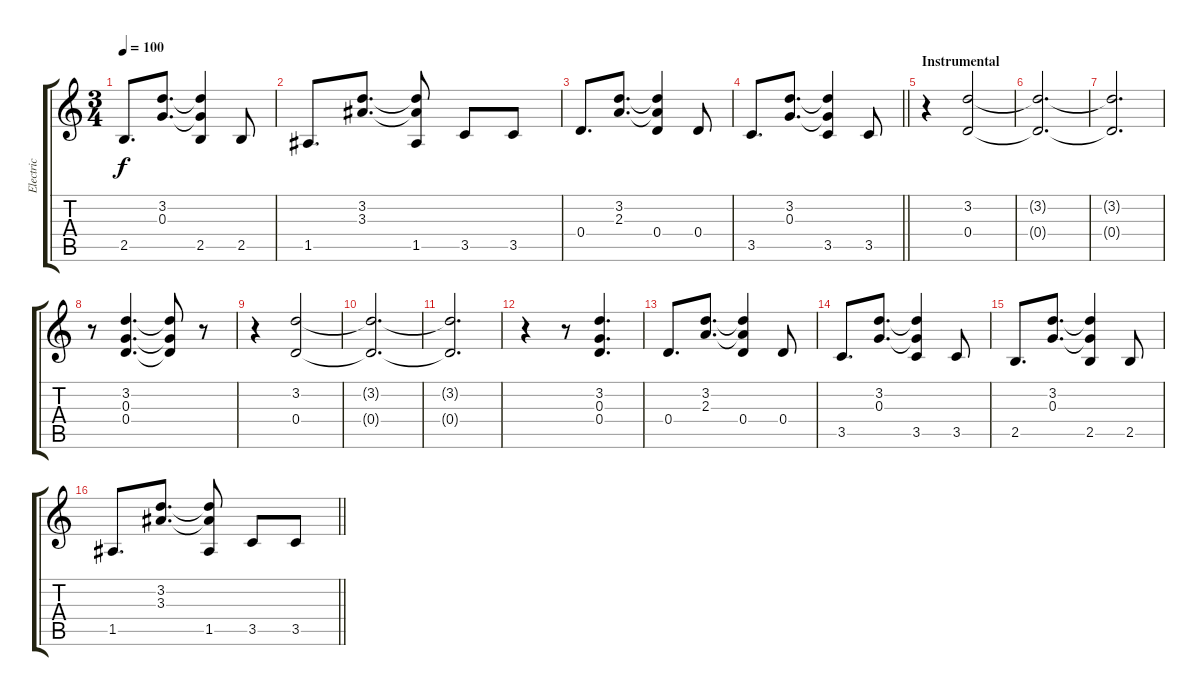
\track ("Electric" "Electric") {instrument overdrivenguitar}
\staff {score tabs}
\tuning (E4 B3 G3 D3 A2 E2) {hide}
\ts (3 4)
\tempo 100
\clef g2
\ks c
2.5.8{d dy f} (3.2 0.3).8{d} (3.2{t} 0.3{t} 2.5).4 2.5.8 |
1.5.8{d} (3.2 3.3).8{d} (3.2{t} 3.3{t} 1.5).8 3.5.8 3.5.8 |
0.4.8{d} (3.2 2.3).8{d} (3.2{t} 2.3{t} 0.4).4 0.4.8 |
\barLineRight lightlight
3.5.8{d} (3.2 0.3).8{d} (3.2{t} 0.3{t} 3.5).4 3.5.8 |
\section ("" "Instrumental")
r.4 (3.2 0.4).2 |
(3.2{t} 0.4{t}).2{d} |
(3.2{t} 0.4{t}).2{d} |
r.8 (3.2 0.3 0.4).4{d} (3.2{t} 0.3{t} 0.4{t}).8 r.8 |
r.4 (3.2 0.4).2 |
(3.2{t} 0.4{t}).2{d} |
(3.2{t} 0.4{t}).2{d} |
r.4 r.8 (3.2 0.3 0.4).4{d} |
0.4.8{d} (3.2 2.3).8{d} (3.2{t} 2.3{t} 0.4).4 0.4.8 |
3.5.8{d} (3.2 0.3).8{d} (3.2{t} 0.3{t} 3.5).4 3.5.8 |
2.5.8{d} (3.2 0.3).8{d} (3.2{t} 0.3{t} 2.5).4 2.5.8 |
\barLineRight lightlight
1.5.8{d} (3.2 3.3).8{d} (3.2{t} 3.3{t} 1.5).8 3.5.8 3.5.8
